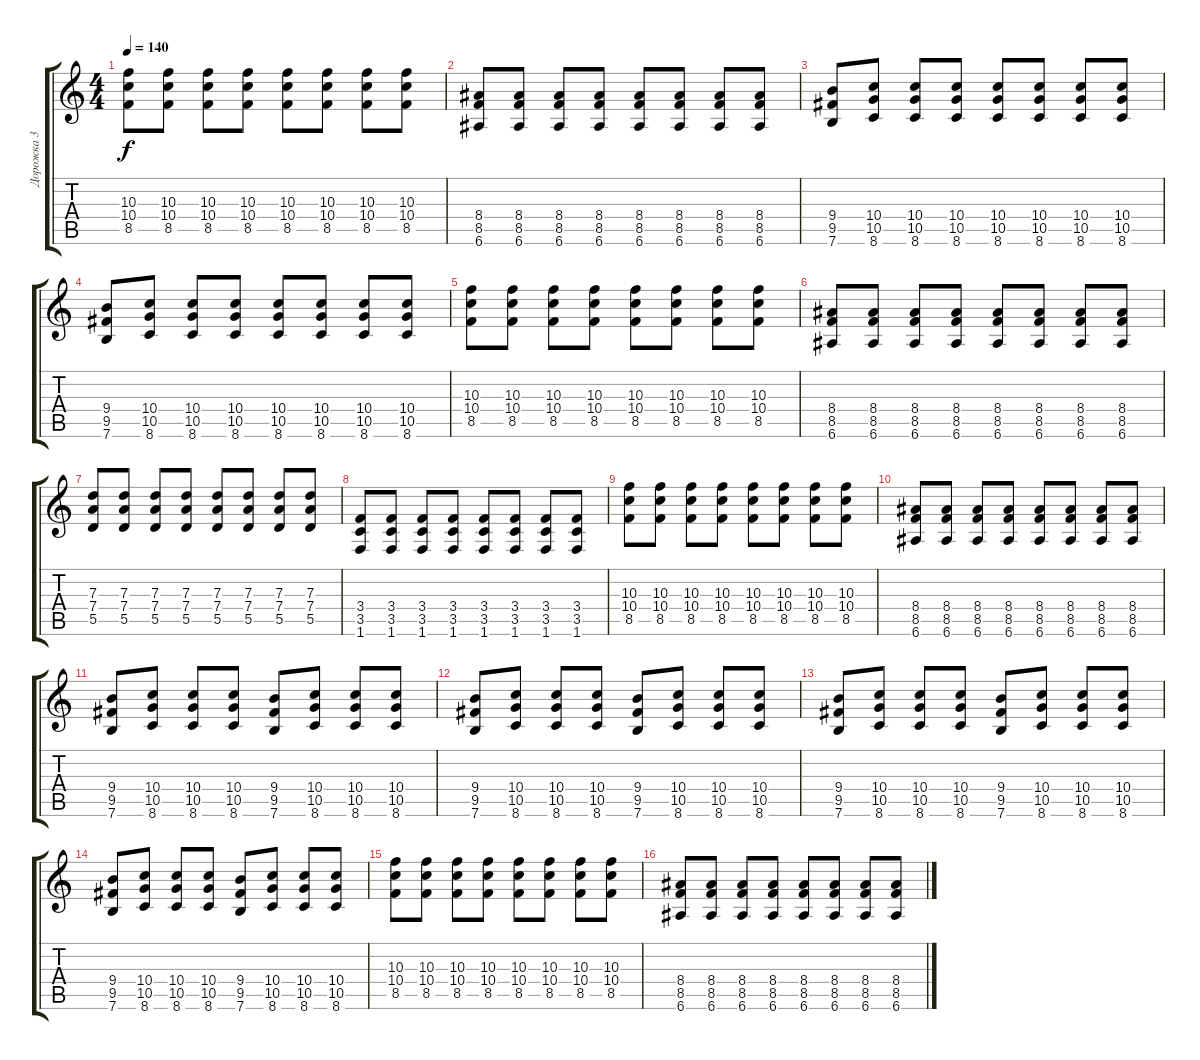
\track ("Дорожка 3" "Дорожка 3") {instrument distortionguitar}
\staff {score tabs}
\tuning (E4 B3 G3 D3 A2 E2) {hide}
\ts (4 4)
\tempo 140
\clef g2
\ks c
(10.3 10.4 8.5).8{dy f} (10.3 10.4 8.5).8 (10.3 10.4 8.5).8 (10.3 10.4 8.5).8 (10.3 10.4 8.5).8 (10.3 10.4 8.5).8 (10.3 10.4 8.5).8 (10.3 10.4 8.5).8 |
(8.4 8.5 6.6).8 (8.4 8.5 6.6).8 (8.4 8.5 6.6).8 (8.4 8.5 6.6).8 (8.4 8.5 6.6).8 (8.4 8.5 6.6).8 (8.4 8.5 6.6).8 (8.4 8.5 6.6).8 |
(9.4 9.5 7.6).8 (10.4 10.5 8.6).8 (10.4 10.5 8.6).8 (10.4 10.5 8.6).8 (10.4 10.5 8.6).8 (10.4 10.5 8.6).8 (10.4 10.5 8.6).8 (10.4 10.5 8.6).8 |
(9.4 9.5 7.6).8 (10.4 10.5 8.6).8 (10.4 10.5 8.6).8 (10.4 10.5 8.6).8 (10.4 10.5 8.6).8 (10.4 10.5 8.6).8 (10.4 10.5 8.6).8 (10.4 10.5 8.6).8 |
(10.3 10.4 8.5).8 (10.3 10.4 8.5).8 (10.3 10.4 8.5).8 (10.3 10.4 8.5).8 (10.3 10.4 8.5).8 (10.3 10.4 8.5).8 (10.3 10.4 8.5).8 (10.3 10.4 8.5).8 |
(8.4 8.5 6.6).8 (8.4 8.5 6.6).8 (8.4 8.5 6.6).8 (8.4 8.5 6.6).8 (8.4 8.5 6.6).8 (8.4 8.5 6.6).8 (8.4 8.5 6.6).8 (8.4 8.5 6.6).8 |
(7.3 7.4 5.5).8 (7.3 7.4 5.5).8 (7.3 7.4 5.5).8 (7.3 7.4 5.5).8 (7.3 7.4 5.5).8 (7.3 7.4 5.5).8 (7.3 7.4 5.5).8 (7.3 7.4 5.5).8 |
(3.4 3.5 1.6).8 (3.4 3.5 1.6).8 (3.4 3.5 1.6).8 (3.4 3.5 1.6).8 (3.4 3.5 1.6).8 (3.4 3.5 1.6).8 (3.4 3.5 1.6).8 (3.4 3.5 1.6).8 |
(10.3 10.4 8.5).8 (10.3 10.4 8.5).8 (10.3 10.4 8.5).8 (10.3 10.4 8.5).8 (10.3 10.4 8.5).8 (10.3 10.4 8.5).8 (10.3 10.4 8.5).8 (10.3 10.4 8.5).8 |
(8.4 8.5 6.6).8 (8.4 8.5 6.6).8 (8.4 8.5 6.6).8 (8.4 8.5 6.6).8 (8.4 8.5 6.6).8 (8.4 8.5 6.6).8 (8.4 8.5 6.6).8 (8.4 8.5 6.6).8 |
(9.4 9.5 7.6).8 (10.4 10.5 8.6).8 (10.4 10.5 8.6).8 (10.4 10.5 8.6).8 (9.4 9.5 7.6).8 (10.4 10.5 8.6).8 (10.4 10.5 8.6).8 (10.4 10.5 8.6).8 |
(9.4 9.5 7.6).8 (10.4 10.5 8.6).8 (10.4 10.5 8.6).8 (10.4 10.5 8.6).8 (9.4 9.5 7.6).8 (10.4 10.5 8.6).8 (10.4 10.5 8.6).8 (10.4 10.5 8.6).8 |
(9.4 9.5 7.6).8 (10.4 10.5 8.6).8 (10.4 10.5 8.6).8 (10.4 10.5 8.6).8 (9.4 9.5 7.6).8 (10.4 10.5 8.6).8 (10.4 10.5 8.6).8 (10.4 10.5 8.6).8 |
(9.4 9.5 7.6).8 (10.4 10.5 8.6).8 (10.4 10.5 8.6).8 (10.4 10.5 8.6).8 (9.4 9.5 7.6).8 (10.4 10.5 8.6).8 (10.4 10.5 8.6).8 (10.4 10.5 8.6).8 |
(10.3 10.4 8.5).8 (10.3 10.4 8.5).8 (10.3 10.4 8.5).8 (10.3 10.4 8.5).8 (10.3 10.4 8.5).8 (10.3 10.4 8.5).8 (10.3 10.4 8.5).8 (10.3 10.4 8.5).8 |
(8.4 8.5 6.6).8 (8.4 8.5 6.6).8 (8.4 8.5 6.6).8 (8.4 8.5 6.6).8 (8.4 8.5 6.6).8 (8.4 8.5 6.6).8 (8.4 8.5 6.6).8 (8.4 8.5 6.6).8
